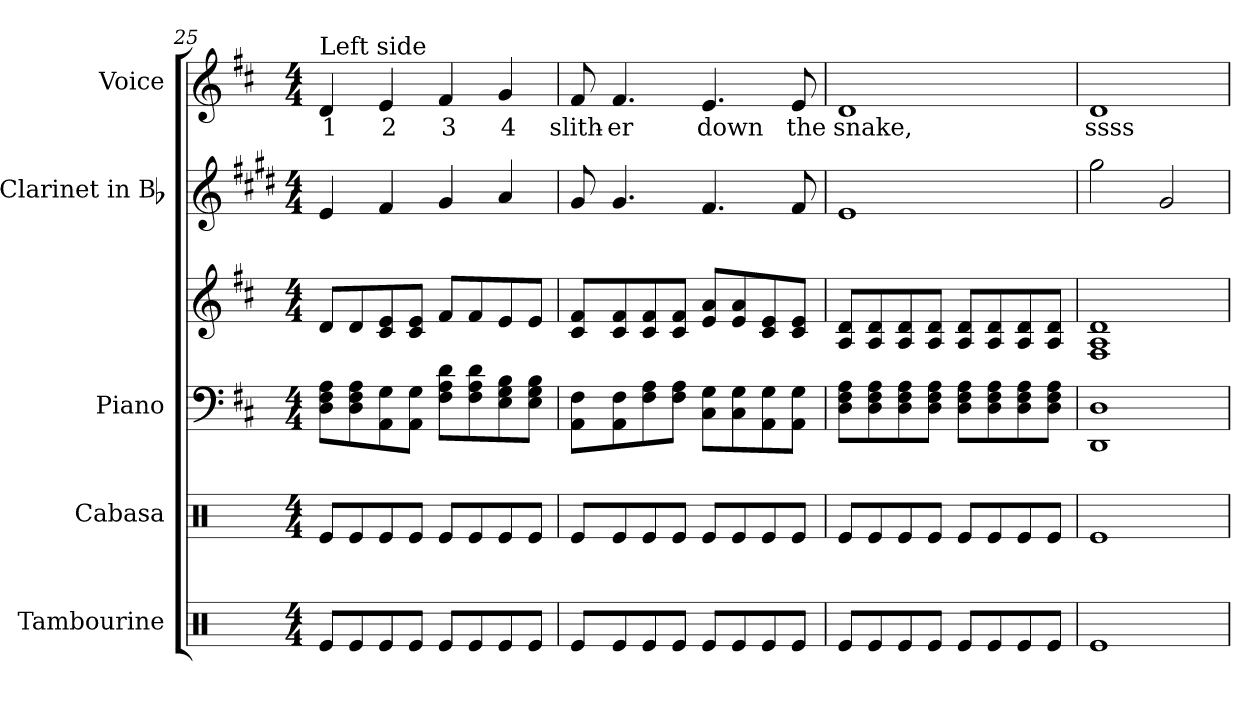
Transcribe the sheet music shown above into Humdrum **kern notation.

**kern	**kern	**kern	**kern	**kern	**kern	**text
*part5	*part4	*part3	*part3	*part2	*part1	*part1
*staff6	*staff5	*staff4	*staff3	*staff2	*staff1	*staff1
*I"Tambourine	*I"Cabasa	*I"Piano	*	*I"Clarinet in Bb	*I"Voice	*
*I'Tamb.	*I'Cab.	*I'Pno.	*	*I'Cl.	*I'Voice	*
!!LO:LB:g=z
*clefX	*clefX	*clefF4	*clefG2	*clefG2	*clefG2	*
*	*	*	*	*ITrd1c2	*	*
*k[]	*k[]	*k[f#c#]	*k[f#c#]	*k[f#c#]	*k[f#c#]	*
*C:	*C:	*D:	*D:	*D:	*D:	*
*M4/4	*M4/4	*M4/4	*M4/4	*M4/4	*M4/4	*
=25	=25	=25	=25	=25	=25	=25
!	!	!	!	!	!LO:TX:a:t=Left side	!
!	!	!	!	!	!	!LO:LY:b:color=#000000
8Rei/L	8Rei/L	8Di\ 8F#i 8AiL	8di/L	4di/	4di/	-1
8Rei/	8Rei/	8Di\ 8F#i 8Ai	8di/	.	.	.
!	!	!	!	!	!	!LO:LY:b:color=#000000
8Rei/	8Rei/	8AAi\ 8Gi	8c#i/ 8ei	4ei/	4ei/	2
8Rei/J	8Rei/J	8AAi\ 8GiJ	8c#i/ 8eiJ	.	.	.
!	!	!	!	!	!	!LO:LY:b:color=#000000
8Rei/L	8Rei/L	8F#i\ 8Ai 8diL	8f#i/L	4f#i/	4f#i/	3
8Rei/	8Rei/	8F#i\ 8Ai 8di	8f#i/	.	.	.
!	!	!	!	!	!	!LO:LY:b:color=#000000
8Rei/	8Rei/	8Ei\ 8Gi 8Bi	8ei/	4gi/	4gi/	4
8Rei/J	8Rei/J	8Ei\ 8Gi 8BiJ	8ei/J	.	.	.
=26	=26	=26	=26	=26	=26	=26
!	!	!	!	!	!	!LO:LY:b:color=#000000
8Rei/L	8Rei/L	8AAi\ 8F#iL	8c#i/ 8f#iL	8f#i/	8f#i/	slith-
!	!	!	!	!	!	!LO:LY:b:color=#000000
8Rei/	8Rei/	8AAi\ 8F#i	8c#i/ 8f#i	4.f#i/	4.f#i/	-er
8Rei/	8Rei/	8F#i\ 8Ai	8c#i/ 8f#i	.	.	.
8Rei/J	8Rei/J	8F#i\ 8AiJ	8c#i/ 8f#iJ	.	.	.
!	!	!	!	!	!	!LO:LY:b:color=#000000
8Rei/L	8Rei/L	8C#i\ 8GiL	8ei/ 8aiL	4.ei/	4.ei/	down
8Rei/	8Rei/	8C#i\ 8Gi	8ei/ 8ai	.	.	.
8Rei/	8Rei/	8AAi\ 8Gi	8c#i/ 8ei	.	.	.
!	!	!	!	!	!	!LO:LY:b:color=#000000
8Rei/J	8Rei/J	8AAi\ 8GiJ	8c#i/ 8eiJ	8ei/	8ei/	the
=27	=27	=27	=27	=27	=27	=27
!	!	!	!	!	!	!LO:LY:b:color=#000000
8Rei/L	8Rei/L	8Di\ 8F#i 8AiL	8Ai/ 8diL	1di	1di	snake,
8Rei/	8Rei/	8Di\ 8F#i 8Ai	8Ai/ 8di	.	.	.
8Rei/	8Rei/	8Di\ 8F#i 8Ai	8Ai/ 8di	.	.	.
8Rei/J	8Rei/J	8Di\ 8F#i 8AiJ	8Ai/ 8diJ	.	.	.
8Rei/L	8Rei/L	8Di\ 8F#i 8AiL	8Ai/ 8diL	.	.	.
8Rei/	8Rei/	8Di\ 8F#i 8Ai	8Ai/ 8di	.	.	.
8Rei/	8Rei/	8Di\ 8F#i 8Ai	8Ai/ 8di	.	.	.
8Rei/J	8Rei/J	8Di\ 8F#i 8AiJ	8Ai/ 8diJ	.	.	.
=28	=28	=28	=28	=28	=28	=28
!	!	!	!	!	!	!LO:LY:b:color=#000000
1Rei	1Rei	1DDi 1Di	1F#i 1Ai 1di	2ff#i\	1di	ssss-
.	.	.	.	2f#i/	.	.
=	=	=	=	=	=	=
*-	*-	*-	*-	*-	*-	*-
